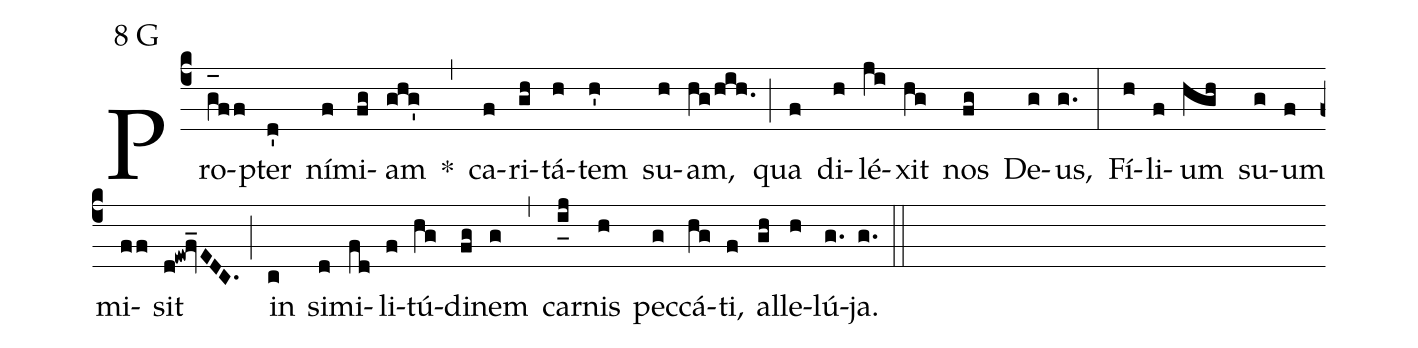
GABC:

mode:8 G;
%%
(c4) Pro(g_[oh:h]ff)pter(d') ní(f)mi(fg)am(ghg') *(,) ca(f)ri(gh)tá(h)tem(h') su(h)am,(hg/hih.) (;) qua(f) di(h)lé(ji)xit(hg) nos(fg) De(g)us,(g.) (:) Fí(h)li(f)um(hgh) su(g)um(f) mi(ff)sit(d!ew!fv_EDC.) (;) in(c) si(d)mi(fd)li(f)tú(hg)di(fg)nem(g) (,) car(i_[uh:l]j)nis(h) pec(g)cá(hg)ti,(f) al(gh)le(h)lú(g.)ja.(g.) (::)
